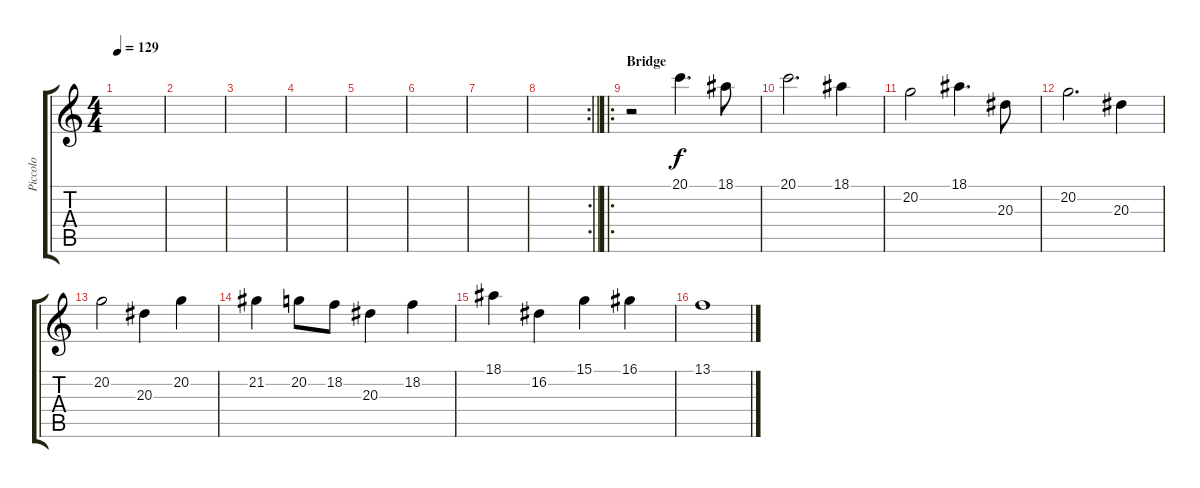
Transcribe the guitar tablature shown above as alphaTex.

\track ("Piccolo" "Piccolo") {instrument piccolo}
\staff {score tabs}
\tuning (E4 B3 G3 D3 A2 E2) {hide}
\ts (4 4)
\tempo 129
\clef g2
\ks c
|
|
|
|
|
|
|
\rc 2
\barLineRight lightlight
|
\ro
\section ("" "Bridge")
r.2 20.1.4{d} 18.1.8 |
20.1.2{d} 18.1.4 |
20.2.2 18.1.4{d} 20.3.8 |
20.2.2{d} 20.3.4 |
20.2.2 20.3.4 20.2.4 |
21.2.4 20.2.8 18.2.8 20.3.4 18.2.4 |
18.1.4 16.2.4 15.1.4 16.1.4 |
13.1.1
